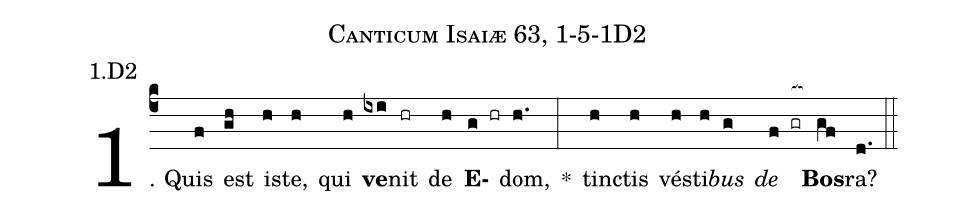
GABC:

name: Canticum Isaiæ 63, 1-5-1D2;
annotation: 1.D2;
%%
(c4)1. Quis(f) est(gh) is(h)te,(h) qui(h) <b>ve</b>(ixi)nit(hr) de(h) <b>E</b>(g hr)dom,(h.) *(:) tinc(h)tis(h) vés(h)ti(h)<i>bus</i>(g) <i>de</i>(f gr[ocb:1{]) <b>Bos</b>(gf[ocb:0}])ra?(d.) (::)
